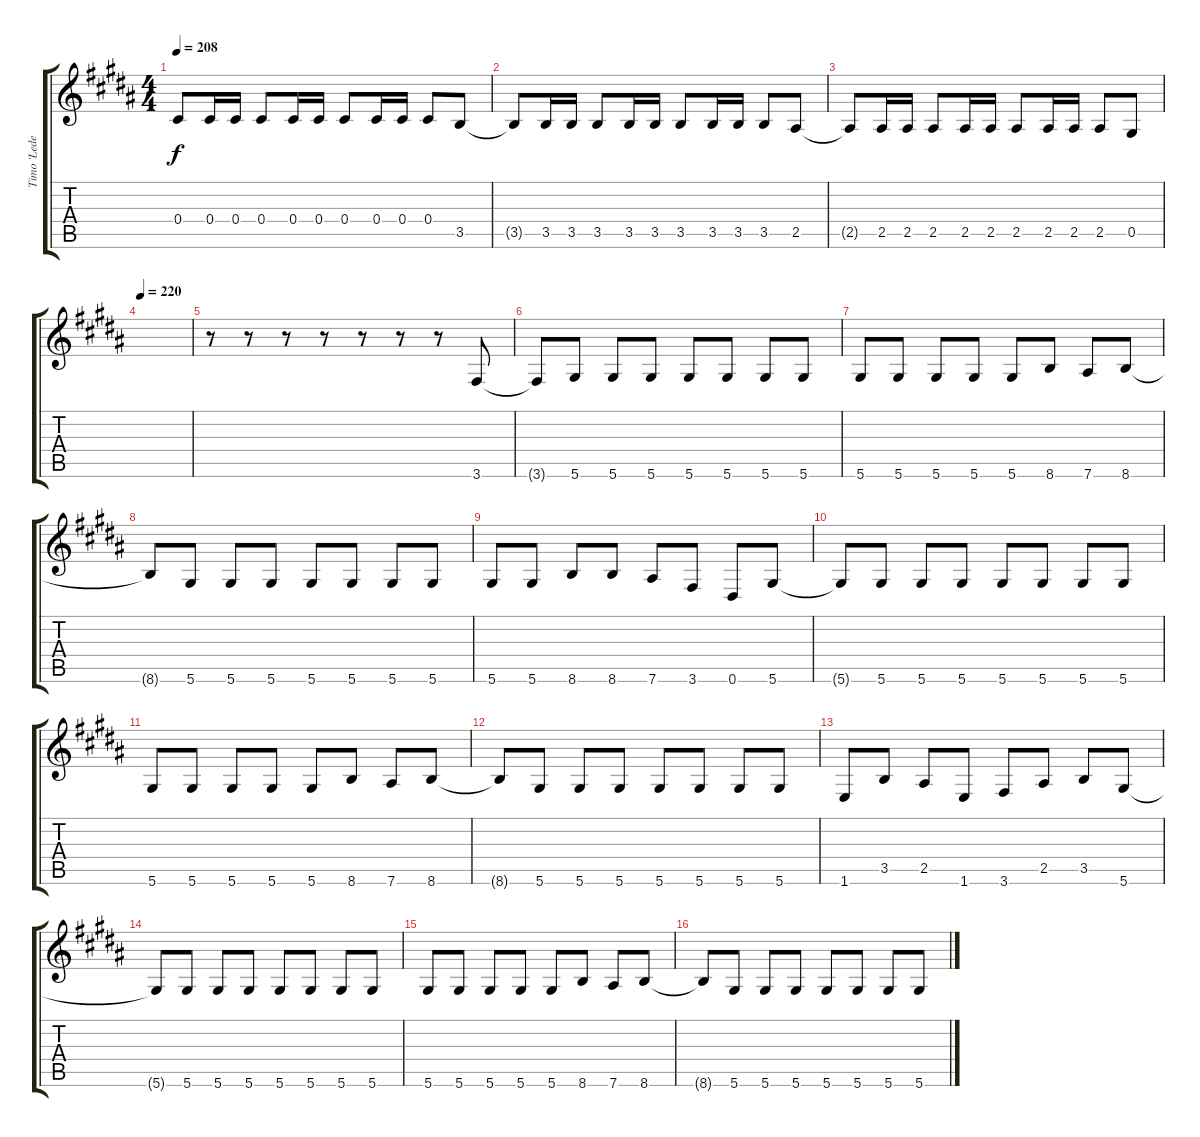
\track ("Timo 'Lede' Lehtinen " "Timo 'Lede") {instrument electricbassfinger}
\staff {score tabs}
\tuning (Eb4 Bb3 Gb3 Db3 Ab2 Eb2) {hide}
\ts (4 4)
\tempo 208
\clef g2
\ks b
0.4.8{dy f} 0.4.16 0.4.16 0.4.8 0.4.16 0.4.16 0.4.8 0.4.16 0.4.16 0.4.8 3.5.8 |
3.5{t}.8 3.5.16 3.5.16 3.5.8 3.5.16 3.5.16 3.5.8 3.5.16 3.5.16 3.5.8 2.5.8 |
2.5{t}.8 2.5.16 2.5.16 2.5.8 2.5.16 2.5.16 2.5.8 2.5.16 2.5.16 2.5.8 0.5.8 |
\tempo 220
|
\ks g#minor
r.8 r.8 r.8 r.8 r.8 r.8 r.8 3.6.8 |
3.6{t}.8 5.6.8 5.6.8 5.6.8 5.6.8 5.6.8 5.6.8 5.6.8 |
\ks b
5.6.8 5.6.8 5.6.8 5.6.8 5.6.8 8.6.8 7.6.8 8.6.8 |
\ks g#minor
8.6{t}.8 5.6.8 5.6.8 5.6.8 5.6.8 5.6.8 5.6.8 5.6.8 |
\ks b
5.6.8 5.6.8 8.6.8 8.6.8 7.6.8 3.6.8 0.6.8 5.6.8 |
\ks g#minor
5.6{t}.8 5.6.8 5.6.8 5.6.8 5.6.8 5.6.8 5.6.8 5.6.8 |
\ks b
5.6.8 5.6.8 5.6.8 5.6.8 5.6.8 8.6.8 7.6.8 8.6.8 |
\ks g#minor
8.6{t}.8 5.6.8 5.6.8 5.6.8 5.6.8 5.6.8 5.6.8 5.6.8 |
\ks b
1.6.8 3.5.8 2.5.8 1.6.8 3.6.8 2.5.8 3.5.8 5.6.8 |
\ks g#minor
5.6{t}.8 5.6.8 5.6.8 5.6.8 5.6.8 5.6.8 5.6.8 5.6.8 |
\ks b
5.6.8 5.6.8 5.6.8 5.6.8 5.6.8 8.6.8 7.6.8 8.6.8 |
\ks g#minor
8.6{t}.8 5.6.8 5.6.8 5.6.8 5.6.8 5.6.8 5.6.8 5.6.8
